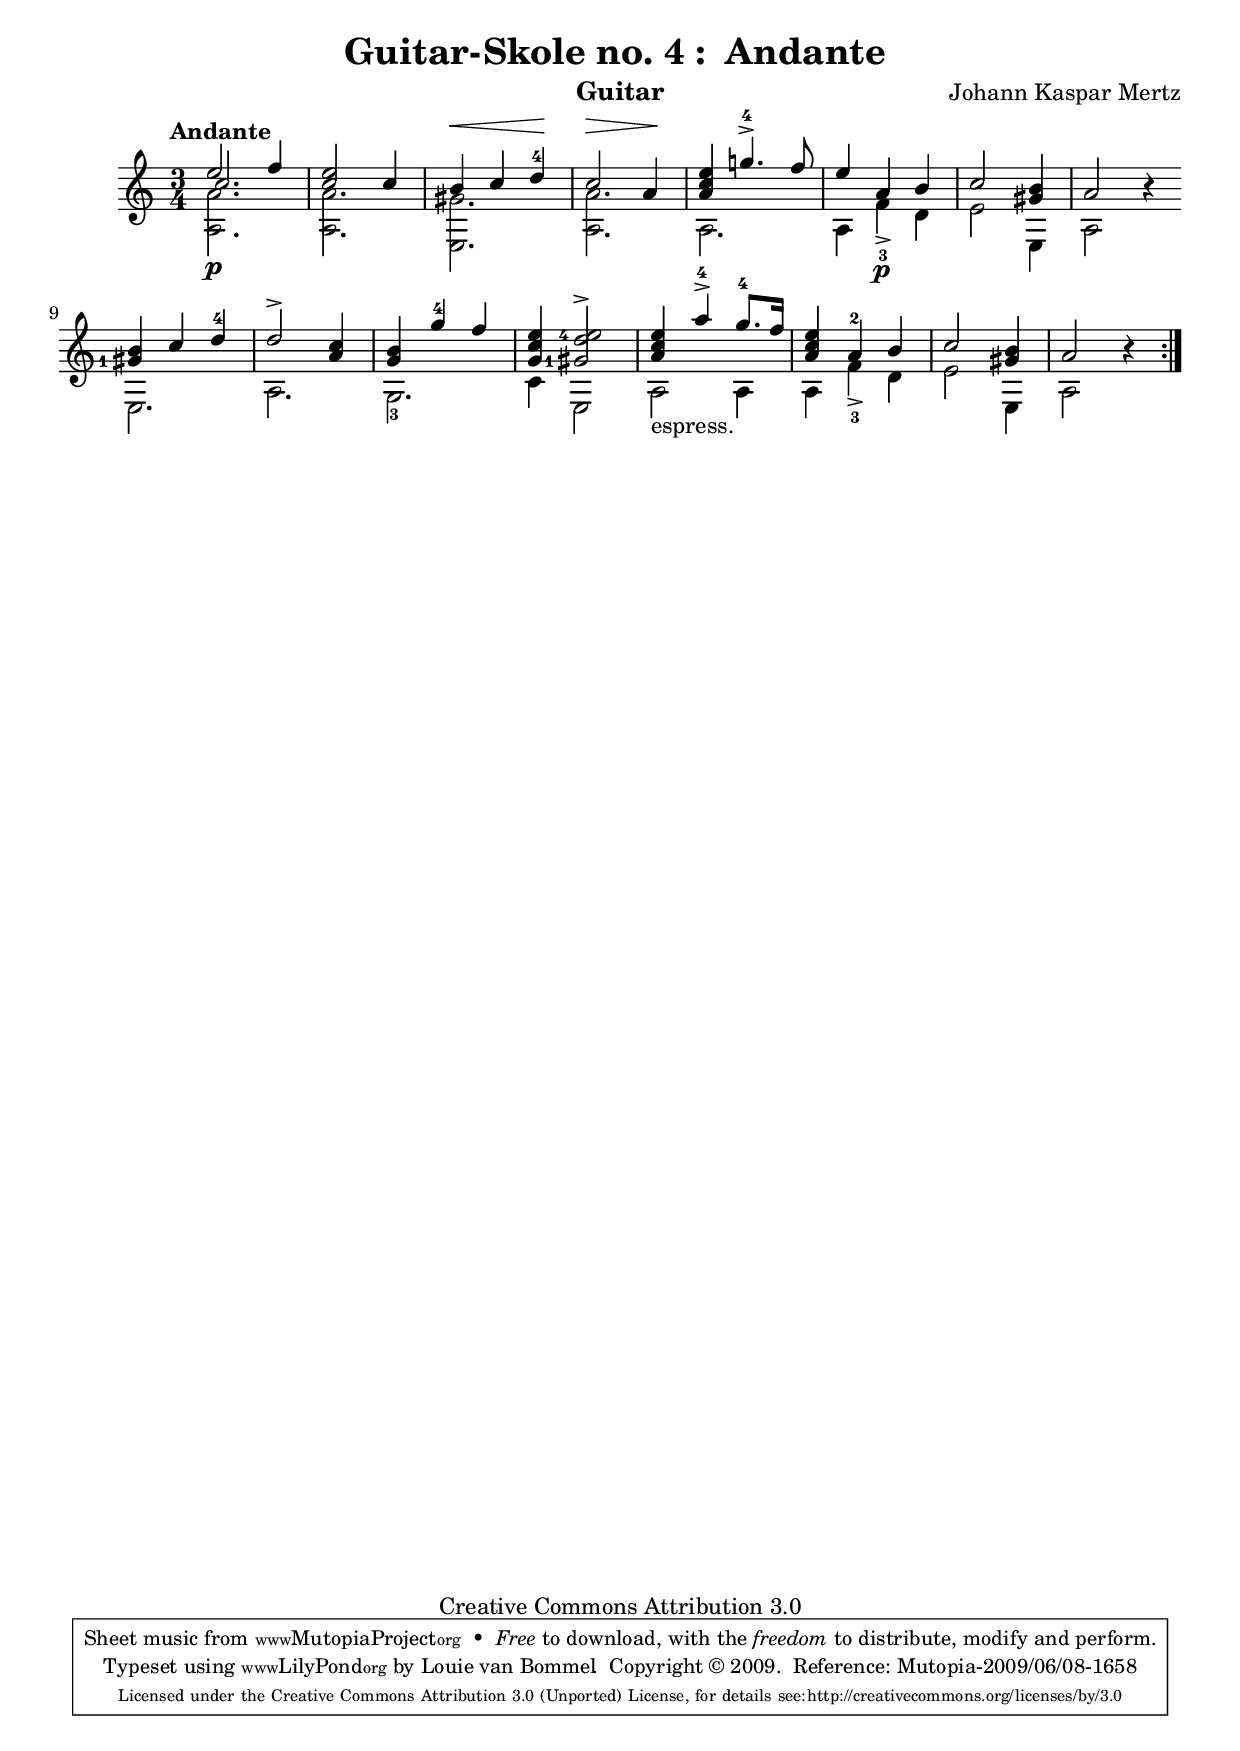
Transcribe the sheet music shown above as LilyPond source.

\version "2.12.2"
\header
{
  dedication = ""
  subtitle = ""
  subsubtitle = ""
  poet = ""
  instrument = "Guitar"
  meter = ""
  arranger = ""
  piece = ""
  opus = ""
  breakbefore = ##f
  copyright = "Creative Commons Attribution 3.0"
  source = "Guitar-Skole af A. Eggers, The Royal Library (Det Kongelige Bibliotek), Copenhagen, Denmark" 
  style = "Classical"
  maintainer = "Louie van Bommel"
  composer="Johann Kaspar Mertz"
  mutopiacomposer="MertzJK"
  title="Guitar-Skole no. 4 :  Andante "
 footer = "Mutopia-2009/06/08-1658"
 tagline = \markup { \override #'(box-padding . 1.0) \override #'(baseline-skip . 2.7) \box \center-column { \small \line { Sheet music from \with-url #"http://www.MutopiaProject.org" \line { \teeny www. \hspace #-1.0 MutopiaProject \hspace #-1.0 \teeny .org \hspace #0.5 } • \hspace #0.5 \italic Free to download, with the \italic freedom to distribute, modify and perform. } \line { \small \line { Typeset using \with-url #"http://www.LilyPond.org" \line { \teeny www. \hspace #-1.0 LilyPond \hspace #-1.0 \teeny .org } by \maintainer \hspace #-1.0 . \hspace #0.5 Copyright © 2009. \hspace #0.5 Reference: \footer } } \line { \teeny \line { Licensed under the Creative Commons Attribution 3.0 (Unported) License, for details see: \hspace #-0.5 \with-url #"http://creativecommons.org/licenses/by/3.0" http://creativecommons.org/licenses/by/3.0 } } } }
}
\include "generic-paper-section.ly"
\include "generic-layout-section.ly"
\include "guitar-skole-defines-section.ly"
%%%%%%%%%%%%%%%%%%%%%%%%%%%%%Start Music%%%%%%%%%%%%%%%

staffOneVoiceOneNotes =
{
  \key a \minor 
  \time 3/4
  \tempo "Andante" 4=160
  %1
  e''2 f''4 
  %2
  <c'' e''>2 c''4 
  %3
  \mySetDynamicPadding
  \mySetDynamicExtent
  b'4^\< c''4 d''4-4\! 
  %4
  c''2^\> a'4\!
  %5
  <a' c'' e''>4 g''!4.-4-> f''8 
  %6
  e''4 a'4 b'4 
  %7
  c''2 <gis' b'>4 
  %8
  a'2 b'4\rest \bar "||:"

\repeat volta 2
{
  %9
  <gis'-1 b'>4 c''4 d''4-4
  %10
  d''2-> <a' c''>4 
  %11
  <g' b'>4 g''4-4 f''4 
  %12
  <g' c'' e''>4 <gis'-1 d'' e''-4>2-> 
  %13
  <a' c'' e''>4 a''4-4-> g''8.-4 f''16 
  %14
  <a' c'' e''>4 a'4-2 b'4 
  %15
  c''2 <gis' b'>4 
  %16
  a'2 b'4\rest
  }
}
staffOneVoiceTwoNotes =
{
  %1
  <a a'>2.\p 
  %2
  <a a'>2. 
  %3
  <e gis'>2. 
  %4
  <a a'>2. 
  %5
  a2. 
  %6
  a4 f'4-3->\p d'4 
  %7
  e'2 e4 
  %8
  a2 s4 
  %9
  e2. 
  %10
  a2. 
  %11
  g2.-3 
  %12
  c'4 e2 
  %13
  a2 \myTextEspress a4
  %14
  a4 f'4-3-> d'4 
  %15
  e'2 e4 
  %16
  a2 s4 
}
staffOneVoiceThreeNotes =
{
    %1
    c''2. 
    %2
}
staffOneVoiceFourNotes =
{
}
staffTwoVoiceOneNotes =
{
}
staffTwoVoiceTwoNotes =
{
}
staffTwoVoiceThreeNotes =
{
}
staffTwoVoiceFourNotes =
{
}

myChords = \chordmode
{
}
myMainWords = \lyricmode
{
}

%%%%%%%%%%%%%%%%%%%%%%%%%%%%%End of Music%%%%%%%%%%%%%%

\include "generic-score-section.ly"
